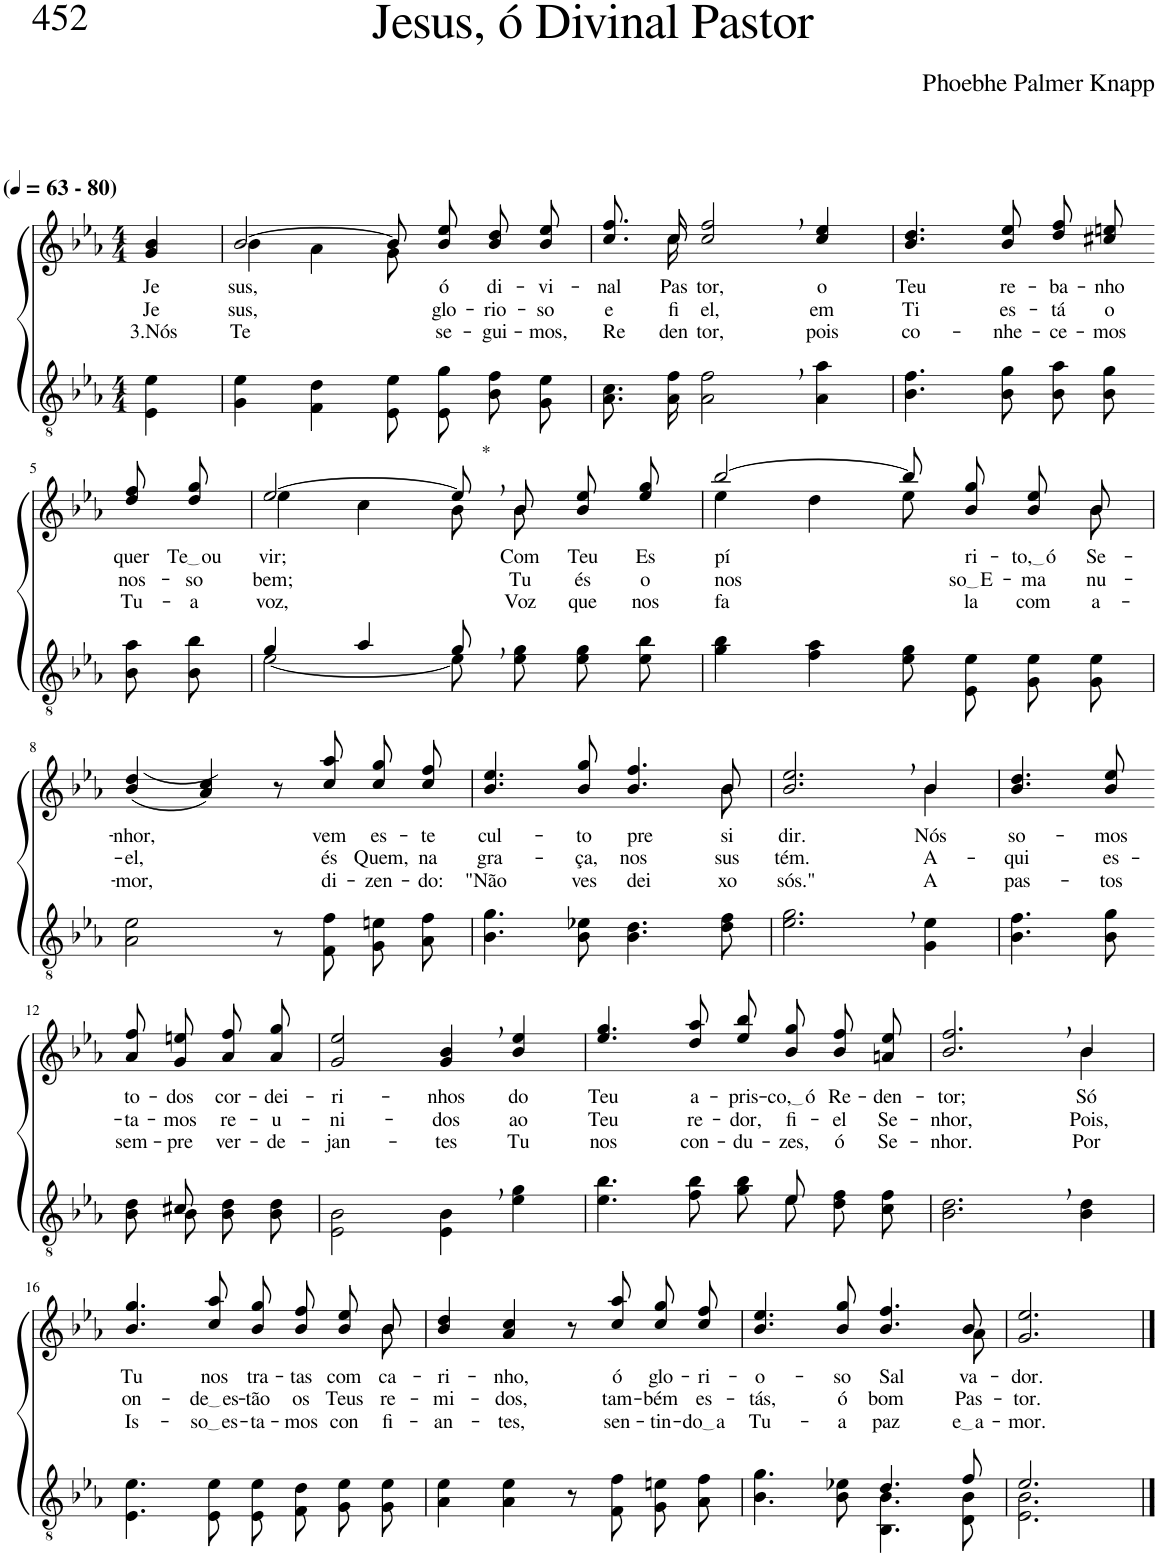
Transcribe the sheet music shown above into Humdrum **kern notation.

**kern	**kern	**text	**text	**text
*part2	*part1	*part1	*part1	*part1
*staff2	*staff1	*staff1	*staff1	*staff1
*I"Parte III e IV	*I"Parte I e II	*	*	*
*clefGv2	*clefG2	*	*	*
*Trd4c7	*Trd4c7	*	*	*
*k[b-e-a-]	*k[b-e-a-]	*	*	*
*M4/4	*M4/4	*	*	*
*MM63	*MM63	*	*	*
=1	=1	=1	=1	=1
!	!LO:TX:a:B:t=(	!	!	!
!	!LO:TX:a:B:t=- 80)	!	!	!
!	!	!LO:LY:b	!LO:LY:b	!LO:LY:b
4E-\ 4e-\	4g/ 4b-/	Je-	Je-	3.Nós
=2	=2	=2	=2	=2
*	*^	*	*	*
!	!	!	!LO:LY:b	!LO:LY:b	!LO:LY:b
4G\ 4e-\	[2b-/	4b-\	-sus,	-sus,	Te
4F\ 4d\	.	4a-\	.	.	.
8E-\ 8e-\L	8b-\L]	8g\	.	.	.
!	!	!	!LO:LY:b	!LO:LY:b	!LO:LY:b
8E-\ 8g\J	8b-\ 8ee-\J	4.ryy	ó	glo-	se-
!	!	!	!LO:LY:b	!LO:LY:b	!LO:LY:b
8B-\ 8f\L	8b-\ 8dd\L	.	di-	-rio-	-gui-
!	!	!	!LO:LY:b	!LO:LY:b	!LO:LY:b
8G\ 8e-\J	8b-\ 8ee-\J	.	-vi-	-so	-mos,
=3	=3	=3	=3	=3	=3
!	!	!	!LO:LY:b	!LO:LY:b	!LO:LY:b
8.A-\ 8.c\L	8.cc\ 8.ff\L	8.ryy	-nal	e	Re-
!	!	!	!LO:LY:b	!LO:LY:b	!LO:LY:b
16A-\ 16f\Jk	16cc\Jk	16cc\	Pas-	fi-	-den-
!	!	!	!LO:LY:b	!LO:LY:b	!LO:LY:b
2A-\, 2f\,	2cc/, 2ff/,	2.ryy	-tor,	el,	-tor,
!	!	!	!LO:LY:b	!LO:LY:b	!LO:LY:b
4A-\ 4a-\	4cc/ 4ee-/	.	o	em	pois
*	*v	*v	*	*	*
=4	=4	=4	=4	=4
!	!	!LO:LY:b	!LO:LY:b	!LO:LY:b
4.B-\ 4.f\	4.b-/ 4.dd/	Teu	Ti	co-
!	!	!LO:LY:b	!LO:LY:b	!LO:LY:b
8B-\ 8g\	8b-/ 8ee-/	re-	es-	-nhe-
!	!	!LO:LY:b	!LO:LY:b	!LO:LY:b
8B-\ 8a-\L	8dd\ 8ff\L	-ba-	-tá	-ce-
!	!	!LO:LY:b	!LO:LY:b	!LO:LY:b
8B-\ 8g\J	8cc#X\ 8een\J	-nho	o	-mos
!!LO:LB:g=z
=5-	=5-	=5-	=5-	=5-
!	!	!LO:LY:b	!LO:LY:b	!LO:LY:b
8B-\ 8a-\L	8dd\ 8ff\L	quer	nos-	Tu-
!	!	!LO:LY:b	!LO:LY:b	!LO:LY:b
8B-\ 8b-\J	8dd\ 8gg\J	Te ou	-so	-a
=6	=6	=6	=6	=6
*^	*^	*	*	*
!	!	!	!	!LO:LY:b	!LO:LY:b	!LO:LY:b
4g/	[2e-\	[2ee-/	4ee-\	vir;	-bem;	voz,
4a-/	.	.	4cc\	.	.	.
!	!	!LO:TX:a:t=*	!	!	!	!
8g,/	8e-\L]	8ee-,/L]	8b-\L	.	.	.
!	!	!	!	!LO:LY:b	!LO:LY:b	!LO:LY:b
8ryy	8e-\ 8g\J	8b-/J	8b-\J	Com	Tu	-Voz
!	!	!	!	!LO:LY:b	!LO:LY:b	!LO:LY:b
4ryy	8e-\ 8g\L	8b-\ 8ee-\L	4ryy	Teu	és	que
!	!	!	!	!LO:LY:b	!LO:LY:b	!LO:LY:b
.	8e-\ 8b-\J	8ee-\ 8gg\J	.	Es-	o	nos
=7	=7	=7	=7	=7	=7	=7
!	!	!	!	!LO:LY:b	!LO:LY:b	!LO:LY:b
*v	*v	*	*	*	*	*
4g\ 4b-\	[2bb-/	4ee-\	-pí-	nos-	fa-
4f\ 4a-\	.	4dd\	.	.	.
8e-\ 8g\L	8bb-\L]	8ee-\L	.	.	.
!	!	!	!LO:LY:b	!LO:LY:b	!LO:LY:b
8E-\ 8e-\J	8b-\ 8gg\J	4ryy	-ri-	so E	-la
!	!	!	!LO:LY:b	!LO:LY:b	!LO:LY:b
8G\ 8e-\L	8b-\ 8ee-\L	.	to, ó	-ma-	com
!	!	!	!LO:LY:b	!LO:LY:b	!LO:LY:b
8G\ 8e-\J	8b-\J	8b-\J	Se-	-nu-	a-
!!LO:LB:g=z
=8	=8	=8	=8	=8	=8
!	!	!	!LO:LY:b	!LO:LY:b	!LO:LY:b
*	*v	*v	*	*	*
2A-\ 2e-\	((4b-/ 4dd/	-nhor,	el,	-mor,
.	4a-/ 4cc/))	.	.	.
8r	8r	.	.	.
!	!	!LO:LY:b	!LO:LY:b	!LO:LY:b
8F\ 8f\	8cc/ 8aa-/	vem	és	di-
!	!	!LO:LY:b	!LO:LY:b	!LO:LY:b
8G\ 8en\L	8cc\ 8gg\L	es-	Quem,	-zen-
!	!	!LO:LY:b	!LO:LY:b	!LO:LY:b
8A-\ 8f\J	8cc\ 8ff\J	-te	na	-do:
=9	=9	=9	=9	=9
!	!	!LO:LY:b	!LO:LY:b	!LO:LY:b
*	*^	*	*	*
4.B-\ 4.g\	4.b-/ 4.ee-/	2..ryy	cul-	gra-	"Não
!	!	!	!LO:LY:b	!LO:LY:b	!LO:LY:b
8B-\ 8e-X\	8b-/ 8gg/	.	-to	-ça,	ves
!	!	!	!LO:LY:b	!LO:LY:b	!LO:LY:b
4.B-\ 4.d\	4.b-/ 4.ff/	.	pre-	nos	dei-
!	!	!	!LO:LY:b	!LO:LY:b	!LO:LY:b
8d\ 8f\	8b-/	8b-\	-si-	-sus-	-xo
=10	=10	=10	=10	=10	=10
!	!	!	!LO:LY:b	!LO:LY:b	!LO:LY:b
2.e-\, 2.g\,	2.b-/, 2.ee-/,	2.ryy	-dir.	-tém.	sós."
!	!	!	!LO:LY:b	!LO:LY:b	!LO:LY:b
4G\ 4e-\	4b-/	4b-\	Nós	A-	A
=11	=11	=11	=11	=11	=11
!	!	!	!LO:LY:b	!LO:LY:b	!LO:LY:b
*	*v	*v	*	*	*
4.B-\ 4.f\	4.b-/ 4.dd/	so-	-qui	pas-
!	!	!LO:LY:b	!LO:LY:b	!LO:LY:b
8B-\ 8g\	8b-/ 8ee-/	-mos	es-	-tos
!!LO:LB:g=z
=12-	=12-	=12-	=12-	=12-
*^	*	*	*	*
!	!	!	!LO:LY:b	!LO:LY:b	!LO:LY:b
8ryy	8B-\ 8d\L	8a-\ 8ff\L	to-	-ta-	sem-
!	!	!	!LO:LY:b	!LO:LY:b	!LO:LY:b
8c#X/	8B-\J	8g\ 8een\J	-dos	-mos	-pre
!	!	!	!LO:LY:b	!LO:LY:b	!LO:LY:b
4ryy	8B-\ 8d\L	8a-\ 8ff\L	cor-	re-	ver-
!	!	!	!LO:LY:b	!LO:LY:b	!LO:LY:b
.	8B-\ 8d\J	8a-\ 8gg\J	-dei-	-u-	-de-
=13	=13	=13	=13	=13	=13
!	!	!	!LO:LY:b	!LO:LY:b	!LO:LY:b
*v	*v	*	*	*	*
2E-\ 2B-\	2g/ 2ee-/	-ri-	-ni-	-jan-
!	!	!LO:LY:b	!LO:LY:b	!LO:LY:b
4E-\, 4B-\,	4g/, 4b-/,	-nhos	-dos	-tes
!	!	!LO:LY:b	!LO:LY:b	!LO:LY:b
4e-\ 4g\	4b-/ 4ee-/	do	ao	Tu
=14	=14	=14	=14	=14
*^	*	*	*	*
!	!	!	!LO:LY:b	!LO:LY:b	!LO:LY:b
4.e-\ 4.b-\	8ryy	4.ee-/ 4.gg/	Teu	Teu	nos
!	!	!	!LO:LY:b	!LO:LY:b	!LO:LY:b
*v	*v	*	*	*	*
8f\ 8b-\	8dd/ 8aa-/	a-	re-	con-
!	!	!LO:LY:b	!LO:LY:b	!LO:LY:b
8g\ 8b-\L	8ee-\ 8bb-\L	-pris-	-dor,	-du-
*^	*	*	*	*
!	!	!	!LO:LY:b	!LO:LY:b	!LO:LY:b
8e-\J	8e-/	8b-\ 8gg\J	co, ó	fi-	-zes,
!	!	!	!LO:LY:b	!LO:LY:b	!LO:LY:b
8d\ 8f\L	4ryy	8b-\ 8ff\L	Re-	-el	ó
!	!	!	!LO:LY:b	!LO:LY:b	!LO:LY:b
8c\ 8f\J	.	8an\ 8ee-\J	-den-	Se-	Se-
*v	*v	*	*	*	*
=15	=15	=15	=15	=15
!	!	!LO:LY:b	!LO:LY:b	!LO:LY:b
*	*^	*	*	*
2.B-\, 2.d\,	2.b-/, 2.ff/,	2.ryy	-tor;	-nhor,	-nhor.
!	!	!	!LO:LY:b	!LO:LY:b	!LO:LY:b
4B-\ 4d\	4b-/	4b-\	Só	Pois,	Por
!!LO:LB:g=z	!!
=16	=16	=16	=16	=16	=16
!	!	!	!LO:LY:b	!LO:LY:b	!LO:LY:b
4.E-\ 4.e-\	4.b-/ 4.gg/	2..ryy	Tu	on-	Is-
!	!	!	!LO:LY:b	!LO:LY:b	!LO:LY:b
8E-\ 8e-\	8cc/ 8aa-/	.	nos	de es	so es
!	!	!	!LO:LY:b	!LO:LY:b	!LO:LY:b
8E-/ 8e-/L	8b-\ 8gg\L	.	tra-	-tão	-ta-
!	!	!	!LO:LY:b	!LO:LY:b	!LO:LY:b
8F/ 8d/J	8b-\ 8ff\J	.	-tas	os	-mos
!	!	!	!LO:LY:b	!LO:LY:b	!LO:LY:b
8G\ 8e-\L	8b-\ 8ee-\L	.	com	Teus	con-
!	!	!	!LO:LY:b	!LO:LY:b	!LO:LY:b
8G\ 8e-\J	8b-\J	8b-\	ca-	re-	-fi-
=17	=17	=17	=17	=17	=17
!	!	!	!LO:LY:b	!LO:LY:b	!LO:LY:b
*	*v	*v	*	*	*
4A-\ 4e-\	4b-/ 4dd/	-ri-	-mi-	-an-
!	!	!LO:LY:b	!LO:LY:b	!LO:LY:b
4A-\ 4e-\	4a-/ 4cc/	-nho,	-dos,	-tes,
8r	8r	.	.	.
!	!	!LO:LY:b	!LO:LY:b	!LO:LY:b
8F\ 8f\	8cc/ 8aa-/	ó	tam-	sen-
!	!	!LO:LY:b	!LO:LY:b	!LO:LY:b
8G\ 8en\L	8cc\ 8gg\L	glo-	-bém	-tin-
!	!	!LO:LY:b	!LO:LY:b	!LO:LY:b
8A-\ 8f\J	8cc\ 8ff\J	-ri-	es-	do a
=18	=18	=18	=18	=18
*^	*	*	*	*
!	!	!	!LO:LY:b	!LO:LY:b	!LO:LY:b
*	*	*^	*	*	*
2ryy	4.B-\ 4.g\	4.b-/ 4.ee-/	2..ryy	-o-	-tás,	Tu-
!	!	!	!	!LO:LY:b	!LO:LY:b	!LO:LY:b
.	8B-\ 8e-X\	8b-/ 8gg/	.	-so	ó	-a
!	!	!	!	!LO:LY:b	!LO:LY:b	!LO:LY:b
4.d/	4.BB-\ 4.B-\	4.b-/ 4.ff/	.	Sal-	bom	paz
!	!	!	!	!	!	!LO:LY:b
!	!	!	!	!LO:LY:b	!LO:LY:b	!
8f/	8D\ 8B-\	8b-/	8a-\	-va-	Pas-	e a
=19	=19	=19	=19	=19	=19	=19
!	!	!	!	!LO:LY:b	!LO:LY:b	!LO:LY:b
*	*	*v	*v	*	*	*
2.e-/	2.E-\ 2.B-\	2.g/ 2.ee-/	-dor.	-tor.	-mor.
*v	*v	*	*	*	*
==	==	==	==	==
*-	*-	*-	*-	*-
